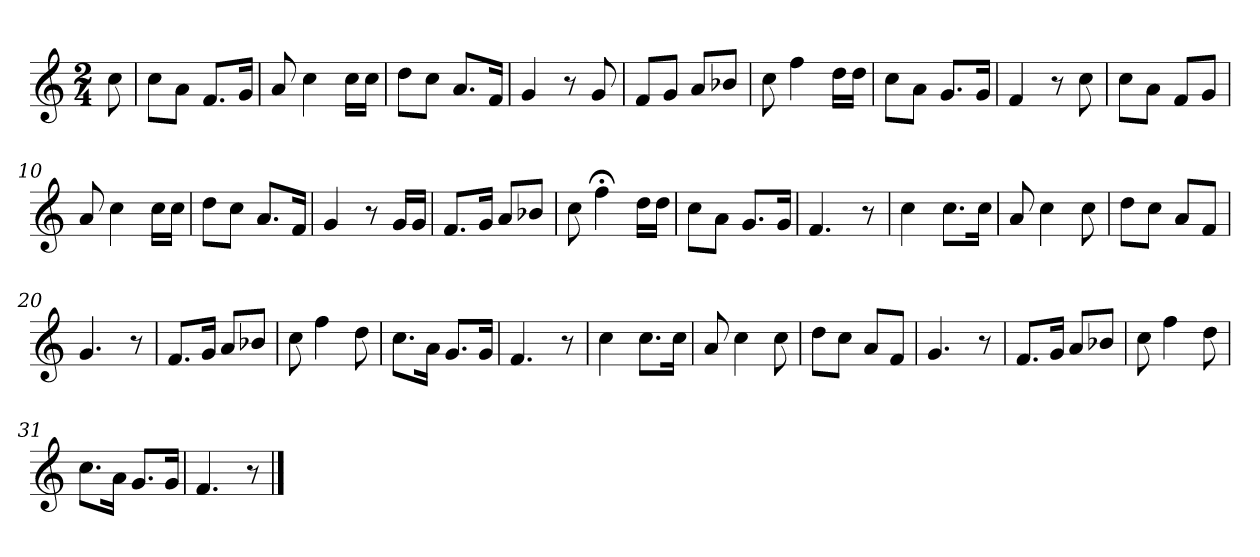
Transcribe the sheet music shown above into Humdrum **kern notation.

**kern
*part1
*staff1
*M2/4
*MM84
=
8cc
=1
8ccL
8aJ
8.fL
16gJk
=2
8a
4cc
16ccLL
16ccJJ
=3
8ddL
8ccJ
8.aL
16fJk
=4
4g
8r
8g
=5
8fL
8gJ
8aL
8b-XJ
=6
8cc
4ff
16ddLL
16ddJJ
=7
8ccL
8aJ
8.gL
16gJk
=8
4f
8r
8cc
=9
8ccL
8aJ
8fL
8gJ
=10
8a
4cc
16ccLL
16ccJJ
=11
8ddL
8ccJ
8.aL
16fJk
=12
4g
8r
16gLL
16gJJ
=13
8.fL
16gJk
8aL
8b-XJ
=14
8cc
4ff;<
16ddLL
16ddJJ
=15
8ccL
8aJ
8.gL
16gJk
=16
4.f
8r
=17
4cc
8.ccL
16ccJk
=18
8a
4cc
8cc
=19
8ddL
8ccJ
8aL
8fJ
=20
4.g
8r
=21
8.fL
16gJk
8aL
8b-XJ
=22
8cc
4ff
8dd
=23
8.ccL
16aJk
8.gL
16gJk
=24
4.f
8r
=25
4cc
8.ccL
16ccJk
=26
8a
4cc
8cc
=27
8ddL
8ccJ
8aL
8fJ
=28
4.g
8r
=29
8.fL
16gJk
8aL
8b-XJ
=30
8cc
4ff
8dd
=31
8.ccL
16aJk
8.gL
16gJk
=32
4.f
8r
==
*-
